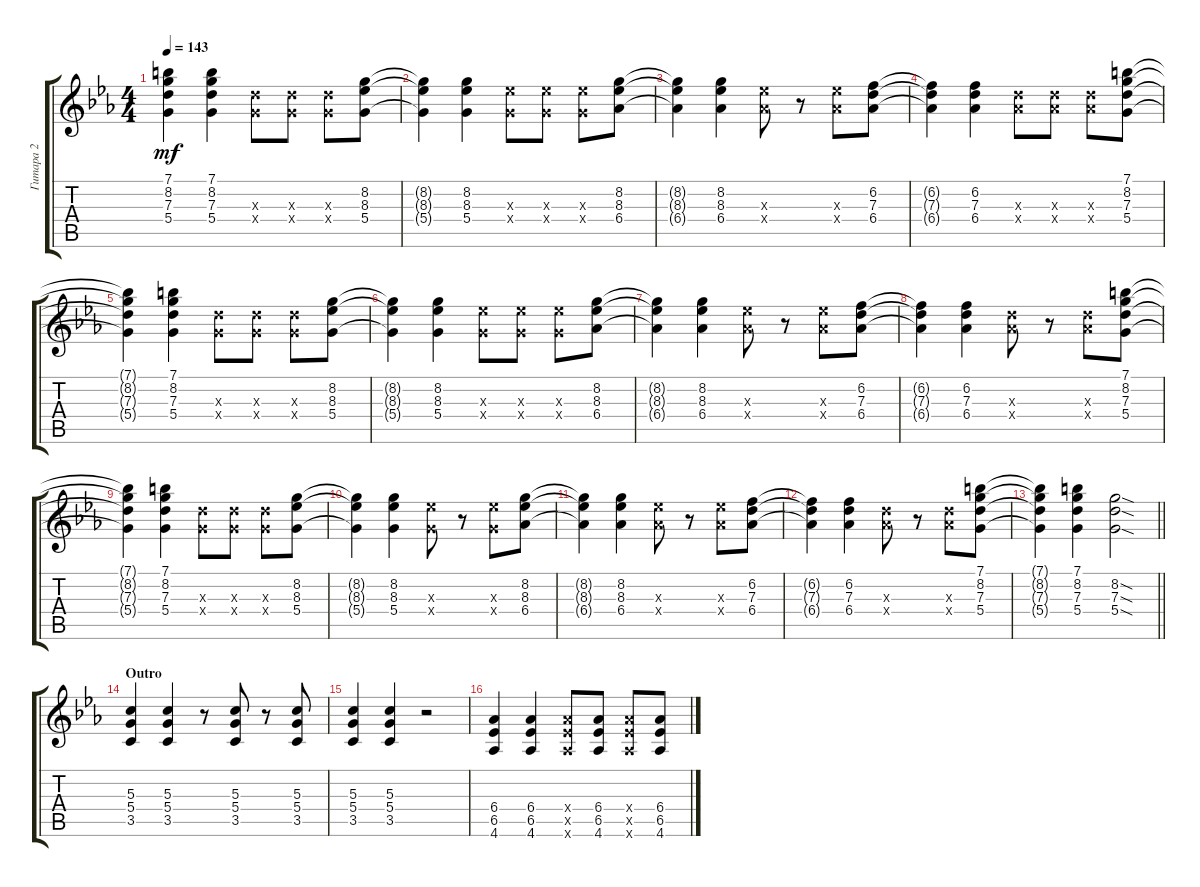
\track ("Гитара 2" "Гитара 2") {instrument distortionguitar}
\staff {score tabs}
\tuning (E4 B3 G3 D3 A2 E2) {hide}
\ts (4 4)
\tempo 143
\clef g2
\ks cminor
(7.1{t} 8.2{t} 7.3{t} 5.4{t}).4{dy mf} (7.1 8.2 7.3 5.4).4 (7.3{x} 5.4{x}).8 (7.3{x} 5.4{x}).8 (7.3{x} 5.4{x}).8 (8.2 8.3 5.4).8 |
(8.2{t} 8.3{t} 5.4{t}).4 (8.2 8.3 5.4).4 (8.3{x} 5.4{x}).8 (8.3{x} 5.4{x}).8 (8.3{x} 5.4{x}).8 (8.2 8.3 6.4).8 |
(8.2{t} 8.3{t} 6.4{t}).4 (8.2 8.3 6.4).4 (8.3{x} 6.4{x}).8 r.8 (8.3{x} 6.4{x}).8 (6.2 7.3 6.4).8 |
(6.2{t} 7.3{t} 6.4{t}).4 (6.2 7.3 6.4).4 (7.3{x} 6.4{x}).8 (7.3{x} 6.4{x}).8 (7.3{x} 6.4{x}).8 (7.1 8.2 7.3 5.4).8 |
(7.1{t} 8.2{t} 7.3{t} 5.4{t}).4 (7.1 8.2 7.3 5.4).4 (7.3{x} 5.4{x}).8 (7.3{x} 5.4{x}).8 (7.3{x} 5.4{x}).8 (8.2 8.3 5.4).8 |
(8.2{t} 8.3{t} 5.4{t}).4 (8.2 8.3 5.4).4 (8.3{x} 5.4{x}).8 (8.3{x} 5.4{x}).8 (8.3{x} 5.4{x}).8 (8.2 8.3 6.4).8 |
(8.2{t} 8.3{t} 6.4{t}).4 (8.2 8.3 6.4).4 (8.3{x} 6.4{x}).8 r.8 (8.3{x} 6.4{x}).8 (6.2 7.3 6.4).8 |
(6.2{t} 7.3{t} 6.4{t}).4 (6.2 7.3 6.4).4 (7.3{x} 6.4{x}).8 r.8 (7.3{x} 6.4{x}).8 (7.1 8.2 7.3 5.4).8 |
(7.1{t} 8.2{t} 7.3{t} 5.4{t}).4 (7.1 8.2 7.3 5.4).4 (7.3{x} 5.4{x}).8 (7.3{x} 5.4{x}).8 (7.3{x} 5.4{x}).8 (8.2 8.3 5.4).8 |
(8.2{t} 8.3{t} 5.4{t}).4 (8.2 8.3 5.4).4 (8.3{x} 5.4{x}).8 r.8 (8.3{x} 5.4{x}).8 (8.2 8.3 6.4).8 |
(8.2{t} 8.3{t} 6.4{t}).4 (8.2 8.3 6.4).4 (8.3{x} 6.4{x}).8 r.8 (8.3{x} 6.4{x}).8 (6.2 7.3 6.4).8 |
(6.2{t} 7.3{t} 6.4{t}).4 (6.2 7.3 6.4).4 (7.3{x} 6.4{x}).8 r.8 (7.3{x} 6.4{x}).8 (7.1 8.2 7.3 5.4).8 |
\barLineRight lightlight
(7.1{t} 8.2{t} 7.3{t} 5.4{t}).4 (7.1 8.2 7.3 5.4).4 (8.2{sod} 7.3{sod} 5.4{sod}).2 |
\section ("" "Outro")
(5.3 5.4 3.5).4 (5.3 5.4 3.5).4 r.8 (5.3 5.4 3.5).8 r.8 (5.3 5.4 3.5).8 |
(5.3 5.4 3.5).4 (5.3 5.4 3.5).4 r.2 |
(6.4 6.5 4.6).4 (6.4 6.5 4.6).4 (6.4{x} 6.5{x} 4.6{x}).8 (6.4 6.5 4.6).8 (6.4{x} 6.5{x} 4.6{x}).8 (6.4 6.5 4.6).8
